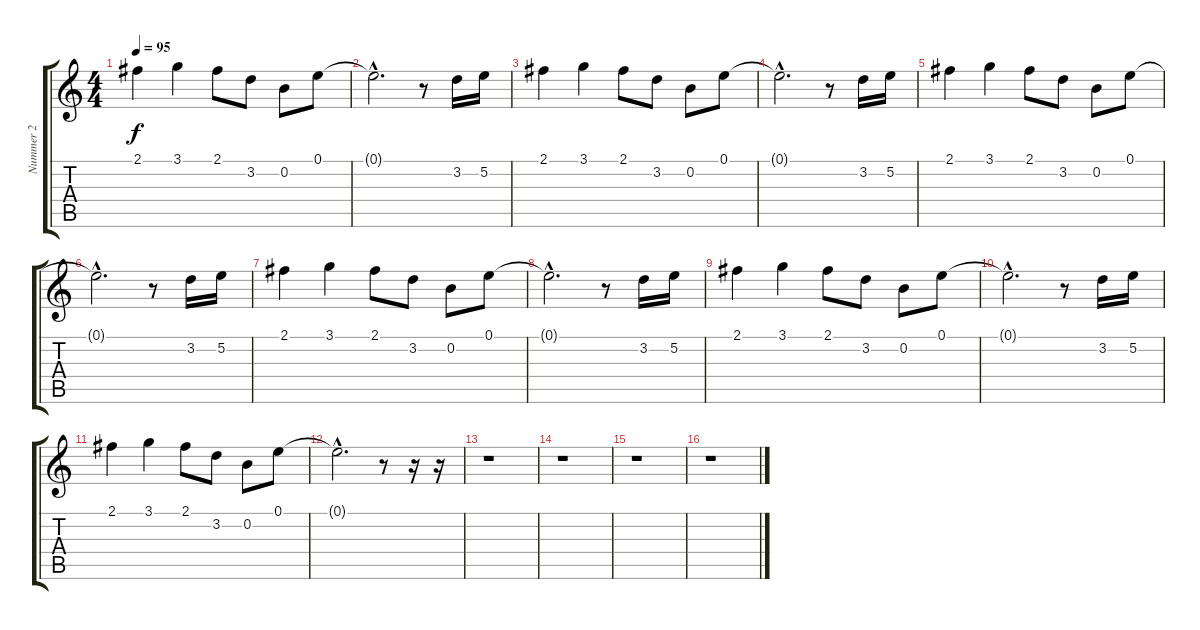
\track ("Nummer 2" "Nummer 2") {instrument electricguitarclean}
\staff {score tabs}
\tuning (E4 B3 G3 D3 A2 E2) {hide}
\ts (4 4)
\tempo 95
\clef g2
\ks c
2.1.4{dy f} 3.1.4 2.1.8 3.2.8 0.2.8 0.1.8 |
0.1{hac t}.2{d} r.8 3.2.16 5.2.16 |
2.1.4 3.1.4 2.1.8 3.2.8 0.2.8 0.1.8 |
0.1{hac t}.2{d} r.8 3.2.16 5.2.16 |
2.1.4 3.1.4 2.1.8 3.2.8 0.2.8 0.1.8 |
0.1{hac t}.2{d} r.8 3.2.16 5.2.16 |
2.1.4 3.1.4 2.1.8 3.2.8 0.2.8 0.1.8 |
0.1{hac t}.2{d} r.8 3.2.16 5.2.16 |
2.1.4 3.1.4 2.1.8 3.2.8 0.2.8 0.1.8 |
0.1{hac t}.2{d} r.8 3.2.16 5.2.16 |
2.1.4 3.1.4 2.1.8 3.2.8 0.2.8 0.1.8 |
0.1{hac t}.2{d} r.8 r.16 r.16 |
r.1 |
r.1 |
r.1 |
r.1
